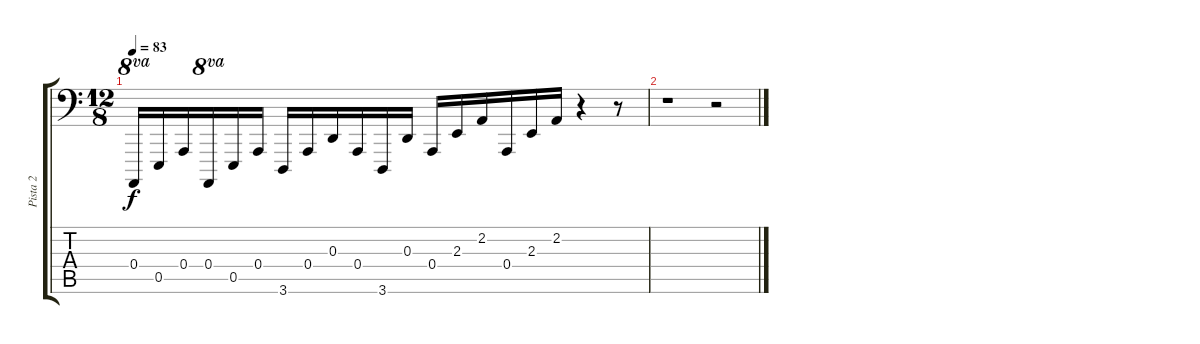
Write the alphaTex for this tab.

\track ("Pista 2" "Pista 2") {instrument acousticgrandpiano}
\staff {score tabs}
\tuning (C3 G2 D2 A1 E1 B0) {hide}
\ts (12 8)
\tempo 83
\clef f4
\ks c
0.4.16{ot 8va dy f} 0.5.16 0.4.16 0.4.16{ot 8va} 0.5.16 0.4.16 3.6.16 0.4.16 0.3.16 0.4.16 3.6.16 0.3.16 0.4.16 2.3.16 2.2.16 0.4.16 2.3.16 2.2.16 r.4 r.8 |
r.1 r.2
